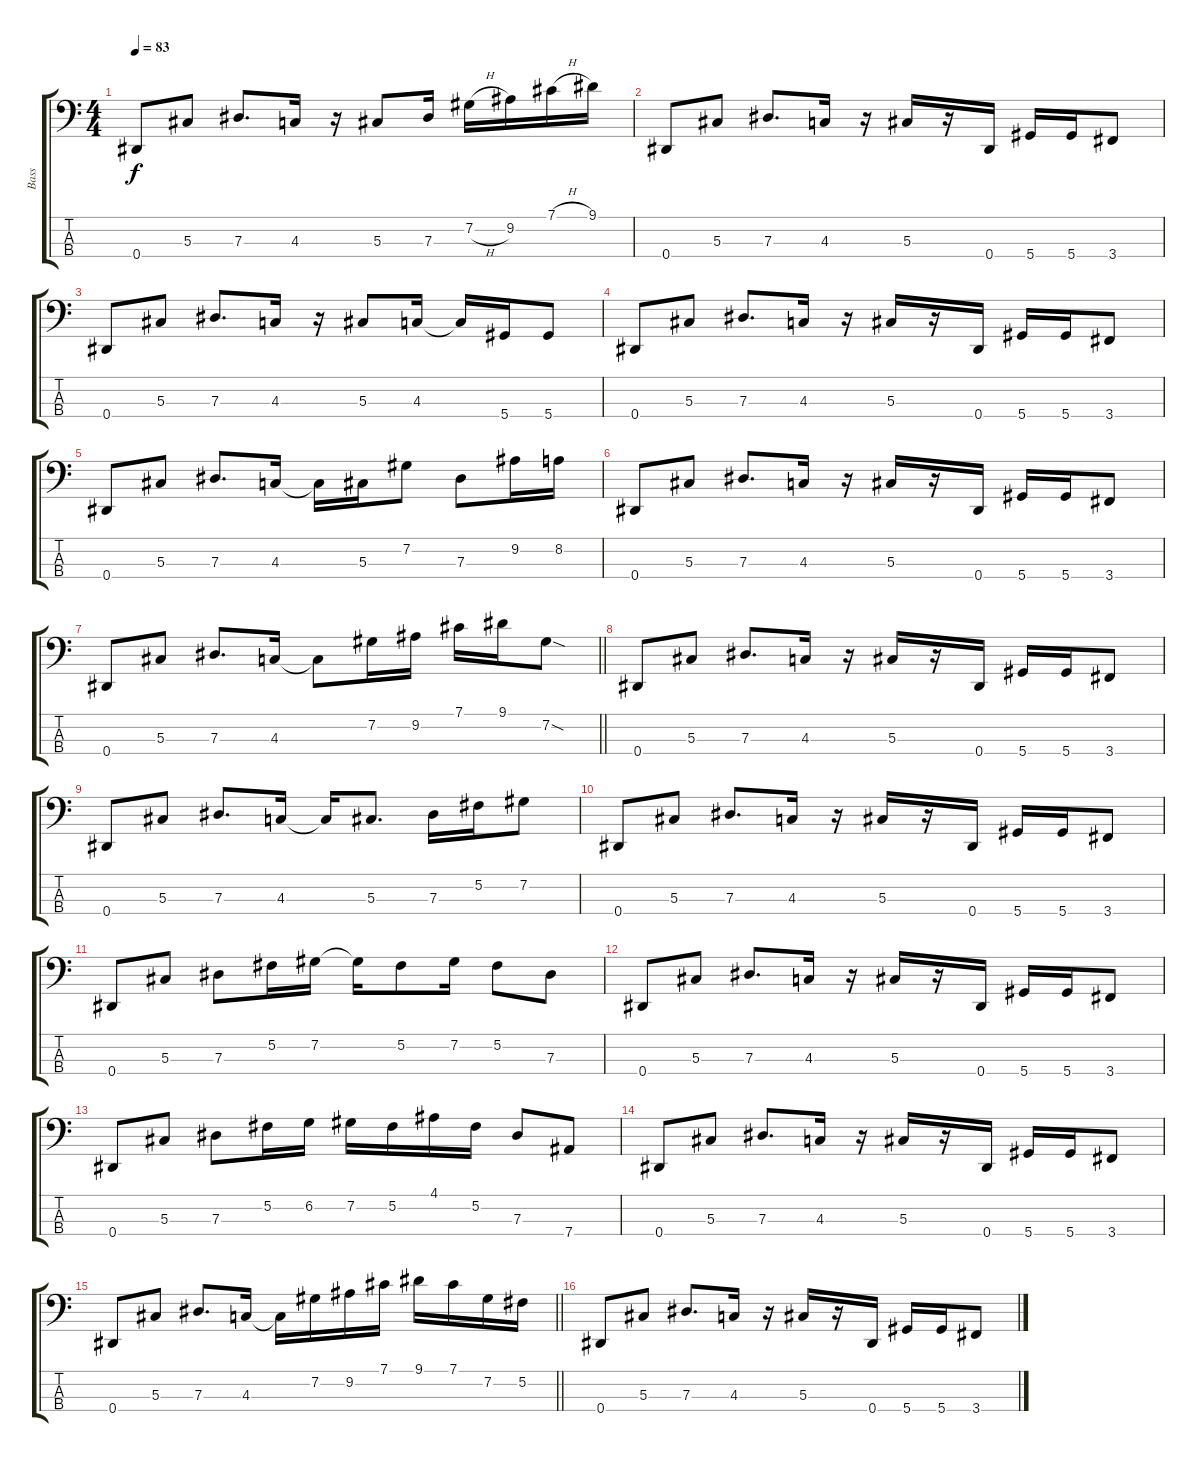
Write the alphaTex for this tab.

\track ("Bass" "Bass") {instrument electricbasspick}
\staff {score tabs}
\tuning (Gb2 Db2 Ab1 Eb1) {hide}
\ts (4 4)
\tempo 83
\clef f4
\ks c
0.4.8{dy f} 5.3.8 7.3.8{d} 4.3.16 r.16 5.3.8 7.3.16 7.2{h}.16 9.2.16 7.1{h}.16 9.1.16 |
0.4.8 5.3.8 7.3.8{d} 4.3.16 r.16 5.3.16 r.16 0.4.16 5.4.16 5.4.16 3.4.8 |
0.4.8 5.3.8 7.3.8{d} 4.3.16 r.16 5.3.8 4.3.16 4.3{t}.16 5.4.16 5.4.8 |
0.4.8 5.3.8 7.3.8{d} 4.3.16 r.16 5.3.16 r.16 0.4.16 5.4.16 5.4.16 3.4.8 |
0.4.8 5.3.8 7.3.8{d} 4.3.16 4.3{t}.16 5.3.16 7.2.8 7.3.8 9.2.16 8.2.16 |
0.4.8 5.3.8 7.3.8{d} 4.3.16 r.16 5.3.16 r.16 0.4.16 5.4.16 5.4.16 3.4.8 |
\barLineRight lightlight
0.4.8 5.3.8 7.3.8{d} 4.3.16 4.3{t}.8 7.2.16 9.2.16 7.1.16 9.1.16 7.2{sod}.8 |
\section ("" " ")
0.4.8 5.3.8 7.3.8{d} 4.3.16 r.16 5.3.16 r.16 0.4.16 5.4.16 5.4.16 3.4.8 |
0.4.8 5.3.8 7.3.8{d} 4.3.16 4.3{t}.16 5.3.8{d} 7.3.16 5.2.16 7.2.8 |
0.4.8 5.3.8 7.3.8{d} 4.3.16 r.16 5.3.16 r.16 0.4.16 5.4.16 5.4.16 3.4.8 |
0.4.8 5.3.8 7.3.8 5.2.16 7.2.16 7.2{t}.16 5.2.8 7.2.16 5.2.8 7.3.8 |
0.4.8 5.3.8 7.3.8{d} 4.3.16 r.16 5.3.16 r.16 0.4.16 5.4.16 5.4.16 3.4.8 |
0.4.8 5.3.8 7.3.8 5.2.16 6.2.16 7.2.16 5.2.16 4.1.16 5.2.16 7.3.8 7.4.8 |
0.4.8 5.3.8 7.3.8{d} 4.3.16 r.16 5.3.16 r.16 0.4.16 5.4.16 5.4.16 3.4.8 |
\barLineRight lightlight
0.4.8 5.3.8 7.3.8{d} 4.3.16 4.3{t}.16 7.2.16 9.2.16 7.1.16 9.1.16 7.1.16 7.2.16 5.2.16 |
\section ("" " ")
0.4.8 5.3.8 7.3.8{d} 4.3.16 r.16 5.3.16 r.16 0.4.16 5.4.16 5.4.16 3.4.8
